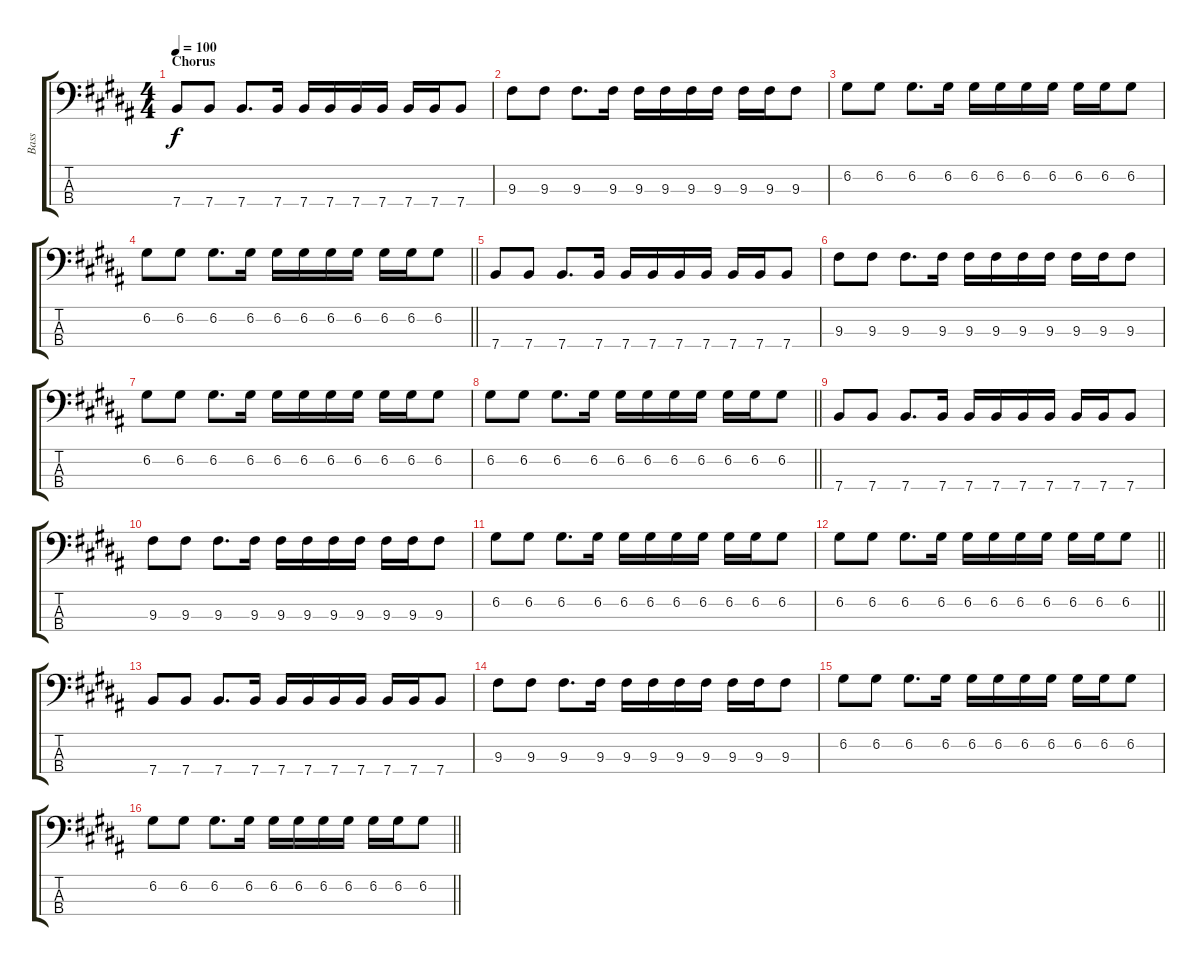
\track ("Bass" "Bass") {instrument electricbassfinger}
\staff {score tabs}
\tuning (G2 D2 A1 E1) {hide}
\ts (4 4)
\section ("" "Chorus")
\tempo 100
\clef f4
\ks b
7.4.8{dy f} 7.4.8 7.4.8{d} 7.4.16 7.4.16 7.4.16 7.4.16 7.4.16 7.4.16 7.4.16 7.4.8 |
9.3.8 9.3.8 9.3.8{d} 9.3.16 9.3.16 9.3.16 9.3.16 9.3.16 9.3.16 9.3.16 9.3.8 |
6.2.8 6.2.8 6.2.8{d} 6.2.16 6.2.16 6.2.16 6.2.16 6.2.16 6.2.16 6.2.16 6.2.8 |
\barLineRight lightlight
6.2.8 6.2.8 6.2.8{d} 6.2.16 6.2.16 6.2.16 6.2.16 6.2.16 6.2.16 6.2.16 6.2.8 |
7.4.8 7.4.8 7.4.8{d} 7.4.16 7.4.16 7.4.16 7.4.16 7.4.16 7.4.16 7.4.16 7.4.8 |
9.3.8 9.3.8 9.3.8{d} 9.3.16 9.3.16 9.3.16 9.3.16 9.3.16 9.3.16 9.3.16 9.3.8 |
6.2.8 6.2.8 6.2.8{d} 6.2.16 6.2.16 6.2.16 6.2.16 6.2.16 6.2.16 6.2.16 6.2.8 |
\barLineRight lightlight
6.2.8 6.2.8 6.2.8{d} 6.2.16 6.2.16 6.2.16 6.2.16 6.2.16 6.2.16 6.2.16 6.2.8 |
7.4.8 7.4.8 7.4.8{d} 7.4.16 7.4.16 7.4.16 7.4.16 7.4.16 7.4.16 7.4.16 7.4.8 |
9.3.8 9.3.8 9.3.8{d} 9.3.16 9.3.16 9.3.16 9.3.16 9.3.16 9.3.16 9.3.16 9.3.8 |
6.2.8 6.2.8 6.2.8{d} 6.2.16 6.2.16 6.2.16 6.2.16 6.2.16 6.2.16 6.2.16 6.2.8 |
\barLineRight lightlight
6.2.8 6.2.8 6.2.8{d} 6.2.16 6.2.16 6.2.16 6.2.16 6.2.16 6.2.16 6.2.16 6.2.8 |
7.4.8 7.4.8 7.4.8{d} 7.4.16 7.4.16 7.4.16 7.4.16 7.4.16 7.4.16 7.4.16 7.4.8 |
9.3.8 9.3.8 9.3.8{d} 9.3.16 9.3.16 9.3.16 9.3.16 9.3.16 9.3.16 9.3.16 9.3.8 |
6.2.8 6.2.8 6.2.8{d} 6.2.16 6.2.16 6.2.16 6.2.16 6.2.16 6.2.16 6.2.16 6.2.8 |
\barLineRight lightlight
6.2.8 6.2.8 6.2.8{d} 6.2.16 6.2.16 6.2.16 6.2.16 6.2.16 6.2.16 6.2.16 6.2.8
